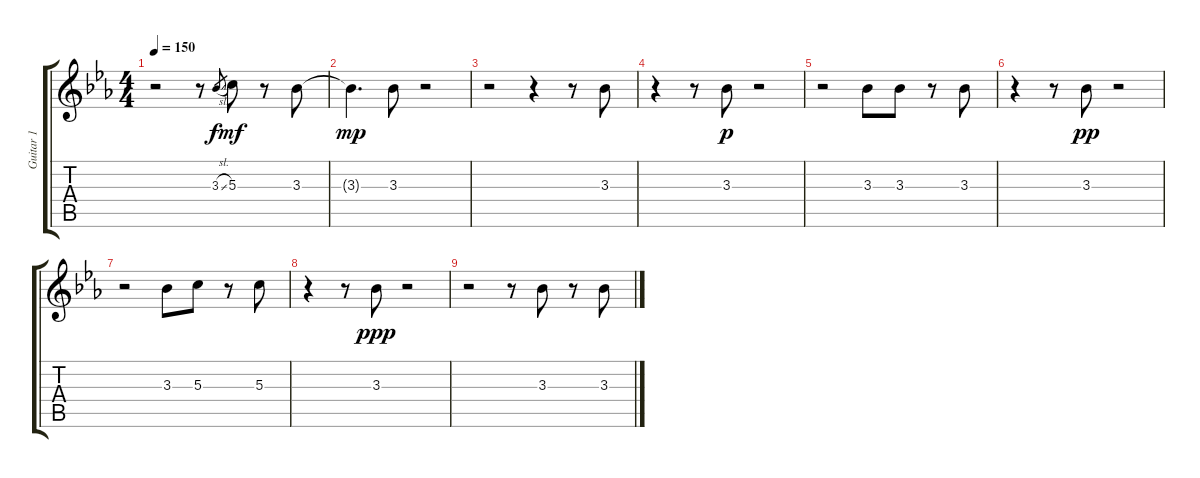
\track ("Guitar 1" "Guitar 1") {instrument acousticguitarsteel}
\staff {score tabs}
\tuning (E4 B3 G3 D3 A2 E2) {hide}
\ts (4 4)
\tempo 150
\clef g2
\ks eb
r.2{dy mf} r.8 3.3{sl}.8{gr dy f} 5.3.8{dy mf} r.8 3.3.8 |
3.3{t}.4{d dy mp} 3.3.8 r.2 |
r.2 r.4 r.8 3.3.8 |
r.4 r.8 3.3.8{dy p} r.2 |
r.2 3.3.8 3.3.8 r.8 3.3.8 |
r.4 r.8 3.3.8{dy pp} r.2 |
r.2 3.3.8 5.3.8 r.8 5.3.8 |
r.4 r.8 3.3.8{dy ppp} r.2 |
r.2 r.8 3.3.8 r.8 3.3.8
